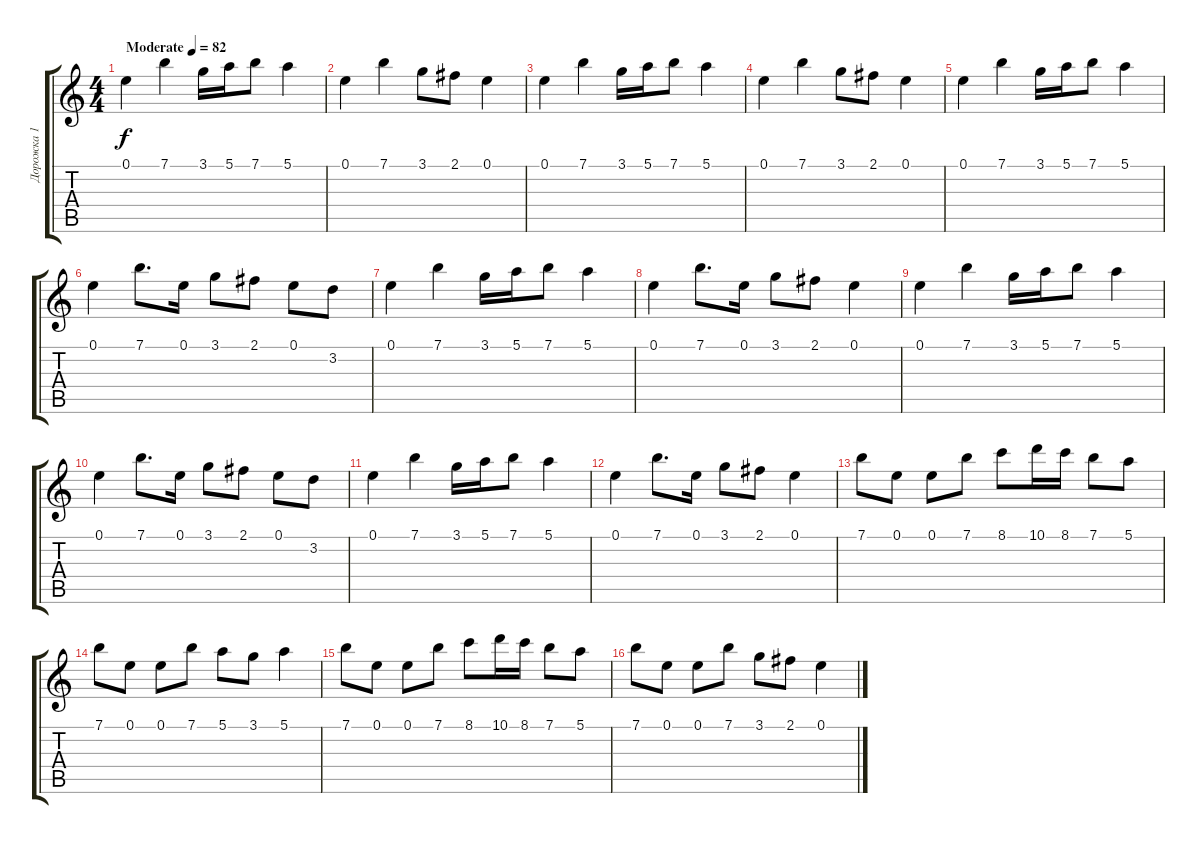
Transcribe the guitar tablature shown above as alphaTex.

\track ("Дорожка 1" "Дорожка 1") {instrument piccolo}
\staff {score tabs}
\tuning (E5 B4 G4 D4 A3 E3) {hide}
\ts (4 4)
\tempo (82 "Moderate")
\clef g2
\ks c
0.1.4{dy f instrument piccolo} 7.1.4 3.1.16 5.1.16 7.1.8 5.1.4 |
0.1.4 7.1.4 3.1.8 2.1.8 0.1.4 |
0.1.4 7.1.4 3.1.16 5.1.16 7.1.8 5.1.4 |
0.1.4 7.1.4 3.1.8 2.1.8 0.1.4 |
0.1.4 7.1.4 3.1.16 5.1.16 7.1.8 5.1.4 |
0.1.4 7.1.8{d} 0.1.16 3.1.8 2.1.8 0.1.8 3.2.8 |
0.1.4 7.1.4 3.1.16 5.1.16 7.1.8 5.1.4 |
0.1.4 7.1.8{d} 0.1.16 3.1.8 2.1.8 0.1.4 |
0.1.4 7.1.4 3.1.16 5.1.16 7.1.8 5.1.4 |
0.1.4 7.1.8{d} 0.1.16 3.1.8 2.1.8 0.1.8 3.2.8 |
0.1.4 7.1.4 3.1.16 5.1.16 7.1.8 5.1.4 |
0.1.4 7.1.8{d} 0.1.16 3.1.8 2.1.8 0.1.4 |
7.1.8 0.1.8 0.1.8 7.1.8 8.1.8 10.1.16 8.1.16 7.1.8 5.1.8 |
7.1.8 0.1.8 0.1.8 7.1.8 5.1.8 3.1.8 5.1.4 |
7.1.8 0.1.8 0.1.8 7.1.8 8.1.8 10.1.16 8.1.16 7.1.8 5.1.8 |
7.1.8 0.1.8 0.1.8 7.1.8 3.1.8 2.1.8 0.1.4
